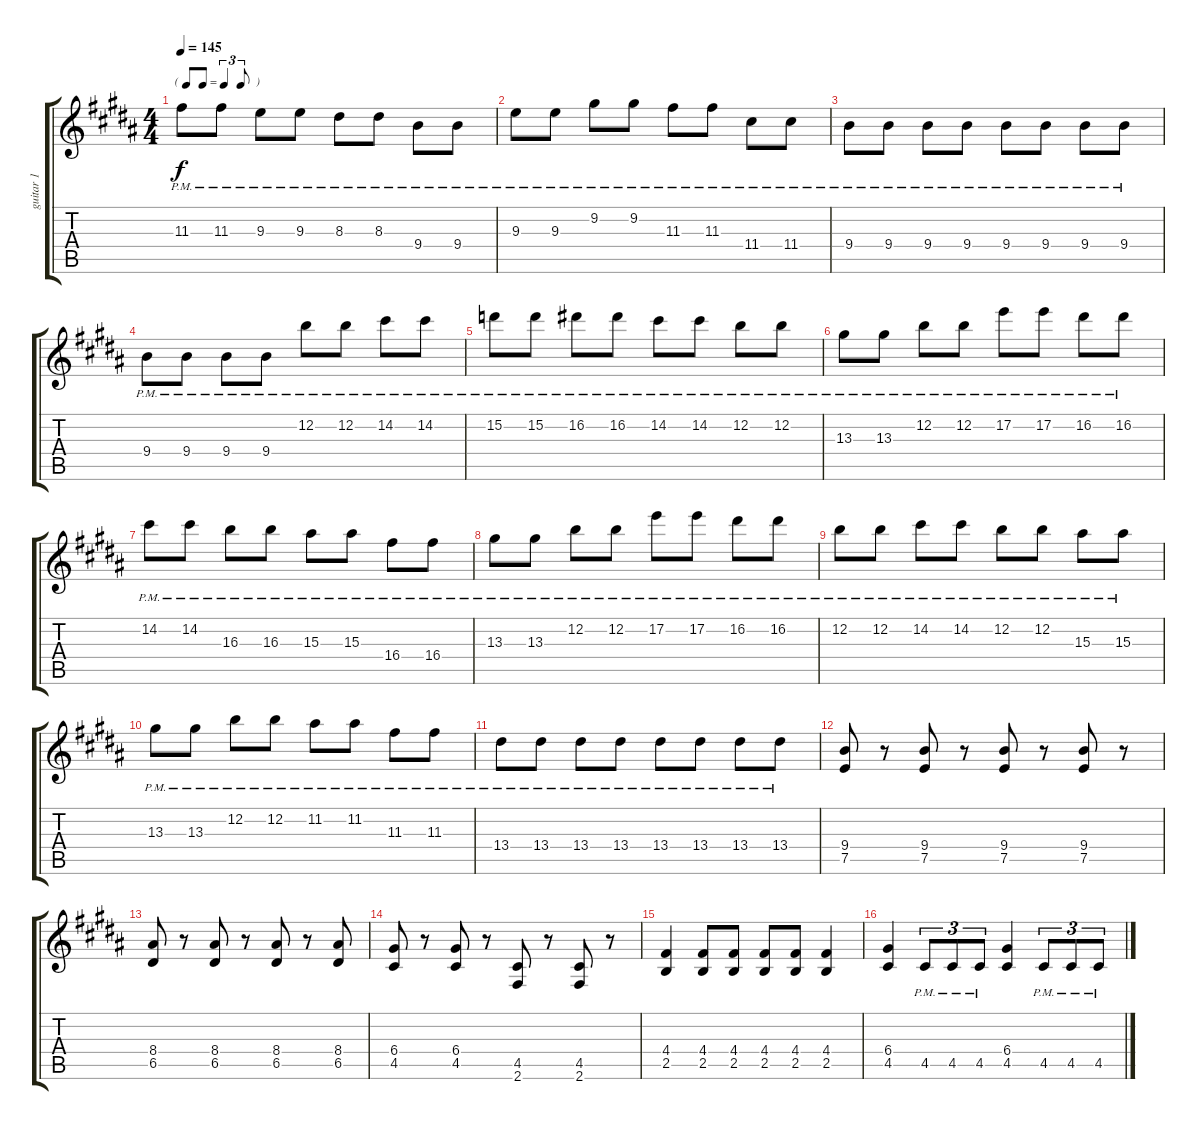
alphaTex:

\track ("guitar 1" "guitar 1") {instrument overdrivenguitar}
\staff {score tabs}
\tuning (E4 B3 G3 D3 A2 E2) {hide}
\ts (4 4)
\tf triplet8th
\tempo 145
\clef g2
\ks b
11.3{pm}.8{dy f} 11.3{pm}.8 9.3{pm}.8 9.3{pm}.8 8.3{pm}.8 8.3{pm}.8 9.4{pm}.8 9.4{pm}.8 |
9.3{pm}.8 9.3{pm}.8 9.2{pm}.8 9.2{pm}.8 11.3{pm}.8 11.3{pm}.8 11.4{pm}.8 11.4{pm}.8 |
9.4{pm}.8 9.4{pm}.8 9.4{pm}.8 9.4{pm}.8 9.4{pm}.8 9.4{pm}.8 9.4{pm}.8 9.4{pm}.8 |
9.4{pm}.8 9.4{pm}.8 9.4{pm}.8 9.4{pm}.8 12.2{pm}.8 12.2{pm}.8 14.2{pm}.8 14.2{pm}.8 |
15.2{pm}.8 15.2{pm}.8 16.2{pm}.8 16.2{pm}.8 14.2{pm}.8 14.2{pm}.8 12.2{pm}.8 12.2{pm}.8 |
13.3{pm}.8 13.3{pm}.8 12.2{pm}.8 12.2{pm}.8 17.2{pm}.8 17.2{pm}.8 16.2{pm}.8 16.2{pm}.8 |
14.2{pm}.8 14.2{pm}.8 16.3{pm}.8 16.3{pm}.8 15.3{pm}.8 15.3{pm}.8 16.4{pm}.8 16.4{pm}.8 |
13.3{pm}.8 13.3{pm}.8 12.2{pm}.8 12.2{pm}.8 17.2{pm}.8 17.2{pm}.8 16.2{pm}.8 16.2{pm}.8 |
12.2{pm}.8 12.2{pm}.8 14.2{pm}.8 14.2{pm}.8 12.2{pm}.8 12.2{pm}.8 15.3{pm}.8 15.3{pm}.8 |
13.3{pm}.8 13.3{pm}.8 12.2{pm}.8 12.2{pm}.8 11.2{pm}.8 11.2{pm}.8 11.3{pm}.8 11.3{pm}.8 |
13.4{pm}.8 13.4{pm}.8 13.4{pm}.8 13.4{pm}.8 13.4{pm}.8 13.4{pm}.8 13.4{pm}.8 13.4{pm}.8 |
(9.4 7.5).8 r.8 (9.4 7.5).8 r.8 (9.4 7.5).8 r.8 (9.4 7.5).8 r.8 |
(8.4 6.5).8 r.8 (8.4 6.5).8 r.8 (8.4 6.5).8 r.8 (8.4 6.5).8 |
(6.4 4.5).8 r.8 (6.4 4.5).8 r.8 (4.5 2.6).8 r.8 (4.5 2.6).8 r.8 |
(4.4 2.5).4 (4.4 2.5).8 (4.4 2.5).8 (4.4 2.5).8 (4.4 2.5).8 (4.4 2.5).4 |
(6.4 4.5).4 4.5{pm}.8{tu (3 2)} 4.5{pm}.8{tu (3 2)} 4.5{pm}.8{tu (3 2)} (6.4 4.5).4 4.5{pm}.8{tu (3 2)} 4.5{pm}.8{tu (3 2)} 4.5{pm}.8{tu (3 2)}
